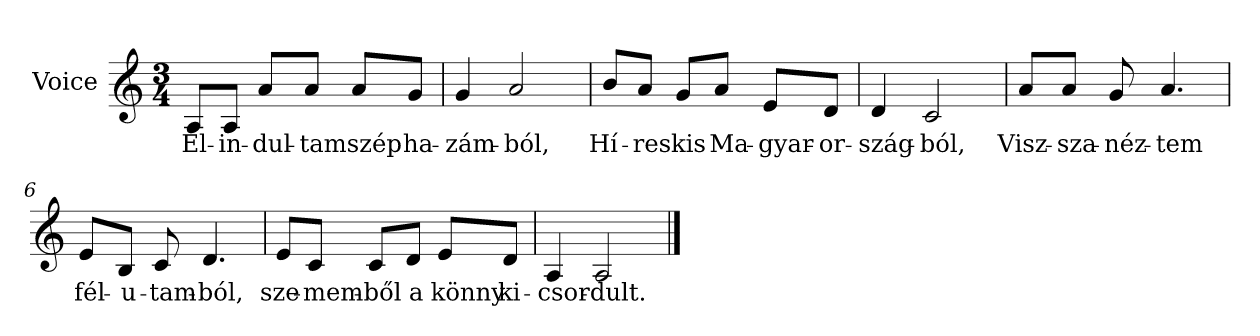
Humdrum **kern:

**kern	**text
*part1	*part1
*staff1	*staff1
*I"Voice	*
*clefG2	*
*k[]	*
*C:	*
*M3/4	*
=1	=1
8A/L	El-
8A/J	-in-
8a/L	-dul-
8a/J	-tam
8a/L	szép
8g/J	ha-
=2	=2
4g/	-zám-
2a/	-ból,
=3	=3
8b/L	Hí-
8a/J	-res
8g/L	kis
8a/J	Ma-
8e/L	-gyar-
8d/J	-or-
=4	=4
4d/	-szág-
2c/	-ból,
!!LO:LB:g=z
=5	=5
8a/L	Visz-
8a/J	-sza-
8g/	-néz-
4.a/	-tem
=6	=6
8e/L	fél-
8B/J	-u-
8c/	-tam-
4.d/	-ból,
=7	=7
8e/L	sze-
8c/J	-mem-
8c/L	-ből
8d/J	a
8e/L	könny
8d/J	ki-
=8	=8
4A/	-csor-
2A/	-dult.
==	==
*-	*-
